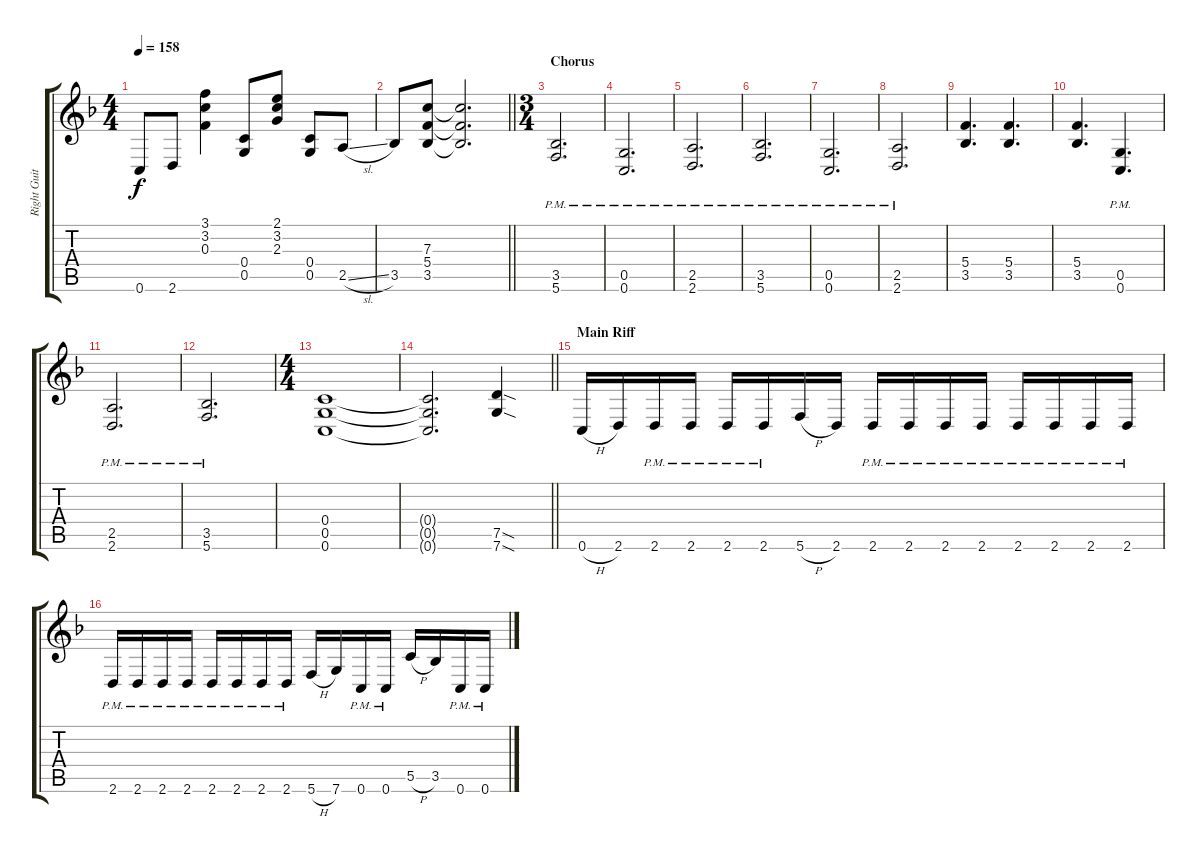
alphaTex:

\track ("Right Guitar" "Right Guit") {instrument distortionguitar}
\staff {score tabs}
\tuning (D4 A3 F3 C3 G2 C2) {hide}
\ts (4 4)
\tempo 158
\clef g2
\ks f
0.6.8{dy f} 2.6.8 (3.1 3.2 0.3).4 (0.4 0.5).8 (2.1 3.2 2.3).8 (0.4 0.5).8 2.5{sl}.8 |
\barLineRight lightlight
3.5.8 (7.3 5.4 3.5).8 (7.3{t} 5.4{t} 3.5{t}).2{d} |
\ts (3 4)
\section ("" "Chorus")
(3.5{pm} 5.6{pm}).2{d} |
(0.5{pm} 0.6{pm}).2{d} |
(2.5{pm} 2.6{pm}).2{d} |
(3.5{pm} 5.6{pm}).2{d} |
(0.5{pm} 0.6{pm}).2{d} |
(2.5{pm} 2.6{pm}).2{d} |
(5.4 3.5).4{d} (5.4 3.5).4{d} |
(5.4 3.5).4{d} (0.5{pm} 0.6{pm}).4{d} |
(2.5{pm} 2.6{pm}).2{d} |
(3.5{pm} 5.6{pm}).2{d} |
\ts (4 4)
(0.4 0.5 0.6).1 |
\barLineRight lightlight
(0.4{t} 0.5{t} 0.6{t}).2{d} (7.5{sod} 7.6{sod}).4 |
\section ("" "Main Riff")
0.6{h}.16 2.6.16 2.6{pm}.16 2.6{pm}.16 2.6{pm}.16 2.6{pm}.16 5.6{h}.16 2.6.16 2.6{pm}.16 2.6{pm}.16 2.6{pm}.16 2.6{pm}.16 2.6{pm}.16 2.6{pm}.16 2.6{pm}.16 2.6{pm}.16 |
2.6{pm}.16 2.6{pm}.16 2.6{pm}.16 2.6{pm}.16 2.6{pm}.16 2.6{pm}.16 2.6{pm}.16 2.6{pm}.16 5.6{h}.16 7.6.16 0.6{pm}.16 0.6{pm}.16 5.5{h}.16 3.5.16 0.6{pm}.16 0.6{pm}.16
